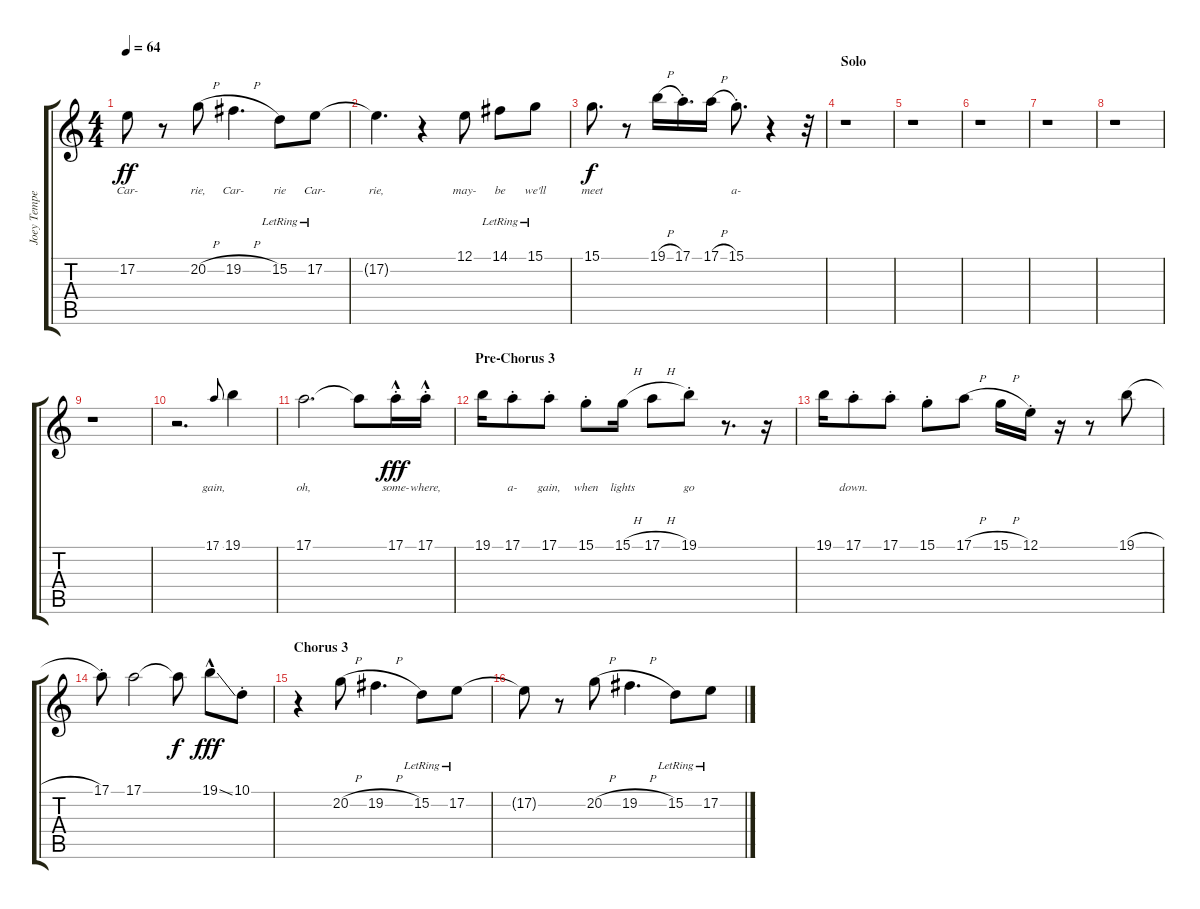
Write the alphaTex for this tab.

\track ("Joey Tempest" "Joey Tempe") {instrument englishhorn}
\staff {score tabs}
\tuning (E4 B3 G3 D3 A2 E2) {hide}
\ts (4 4)
\tempo 64
\clef g2
\ks c
17.2{t}.8{lyrics (0 "Car-") lyrics (1 "") lyrics (2 "") lyrics (3 "") lyrics (4 "") dy ff} r.8 20.2{h}.8{lyrics (0 "rie,") lyrics (1 "") lyrics (2 "") lyrics (3 "") lyrics (4 "")} 19.2{h}.4{d lyrics (0 "Car-") lyrics (1 "") lyrics (2 "") lyrics (3 "") lyrics (4 "")} 15.2{lr}.8{lyrics (0 "rie") lyrics (1 "") lyrics (2 "") lyrics (3 "") lyrics (4 "")} 17.2{lr}.8{lyrics (0 "Car-") lyrics (1 "") lyrics (2 "") lyrics (3 "") lyrics (4 "")} |
17.2{t}.4{d lyrics (0 "rie,") lyrics (1 "") lyrics (2 "") lyrics (3 "") lyrics (4 "")} r.4 12.1.8{lyrics (0 "may-") lyrics (1 "") lyrics (2 "") lyrics (3 "") lyrics (4 "")} 14.1{lr}.8{lyrics (0 "be") lyrics (1 "") lyrics (2 "") lyrics (3 "") lyrics (4 "")} 15.1{lr}.8{lyrics (0 "we'll") lyrics (1 "") lyrics (2 "") lyrics (3 "") lyrics (4 "")} |
15.1.8{d lyrics (0 "meet") lyrics (1 "") lyrics (2 "") lyrics (3 "") lyrics (4 "") dy f} r.8 19.1{h}.16{lyrics (0 "") lyrics (1 "") lyrics (2 "") lyrics (3 "") lyrics (4 "")} 17.1{st}.16{d lyrics (0 "") lyrics (1 "") lyrics (2 "") lyrics (3 "") lyrics (4 "")} 17.1{h}.16{lyrics (0 "") lyrics (1 "") lyrics (2 "") lyrics (3 "") lyrics (4 "")} 15.1{st}.8{d lyrics (0 "a-") lyrics (1 "") lyrics (2 "") lyrics (3 "") lyrics (4 "")} r.4 r.32 |
\section ("" "Solo")
r.1 |
r.1 |
r.1 |
r.1 |
r.1 |
r.1 |
r.2{d} 17.1.8{lyrics (0 "gain,") lyrics (1 "") lyrics (2 "") lyrics (3 "") lyrics (4 "") gr onbeat} 19.1.4{lyrics (0 "") lyrics (1 "") lyrics (2 "") lyrics (3 "") lyrics (4 "")} |
17.1.2{d lyrics (0 "oh,") lyrics (1 "") lyrics (2 "") lyrics (3 "") lyrics (4 "")} 17.1{t}.8{lyrics (0 "") lyrics (1 "") lyrics (2 "") lyrics (3 "") lyrics (4 "")} 17.1{hac st}.16{lyrics (0 "some-") lyrics (1 "") lyrics (2 "") lyrics (3 "") lyrics (4 "") dy fff} 17.1{hac st}.16{lyrics (0 "where,") lyrics (1 "") lyrics (2 "") lyrics (3 "") lyrics (4 "")} |
\section ("" "Pre-Chorus 3")
19.1.16{lyrics (0 "") lyrics (1 "") lyrics (2 "") lyrics (3 "") lyrics (4 "")} 17.1{st}.8{lyrics (0 "a-") lyrics (1 "") lyrics (2 "") lyrics (3 "") lyrics (4 "")} 17.1{st}.8{lyrics (0 "gain,") lyrics (1 "") lyrics (2 "") lyrics (3 "") lyrics (4 "")} 15.1{st}.8{lyrics (0 "when") lyrics (1 "") lyrics (2 "") lyrics (3 "") lyrics (4 "")} 15.1{h}.16{lyrics (0 "lights") lyrics (1 "") lyrics (2 "") lyrics (3 "") lyrics (4 "")} 17.1{h}.8{lyrics (0 "") lyrics (1 "") lyrics (2 "") lyrics (3 "") lyrics (4 "")} 19.1{st}.8{lyrics (0 "go") lyrics (1 "") lyrics (2 "") lyrics (3 "") lyrics (4 "")} r.8{d} r.16 |
19.1.16{lyrics (0 "") lyrics (1 "") lyrics (2 "") lyrics (3 "") lyrics (4 "")} 17.1{st}.8{lyrics (0 "down.") lyrics (1 "") lyrics (2 "") lyrics (3 "") lyrics (4 "")} 17.1{st}.8 15.1{st}.8 17.1{h}.8 15.1{h}.16 12.1{st}.16 r.16 r.8 19.1{h}.8 |
17.1{st}.8 17.1.2 17.1{t}.8{dy f} 19.1{ss hac}.8{dy fff} 10.1{st}.8 |
\section ("" "Chorus 3")
r.4 20.2{h}.8 19.2{h}.4{d} 15.2{lr}.8 17.2{lr}.8 |
17.2{t}.8 r.8 20.2{h}.8 19.2{h}.4{d} 15.2{lr}.8 17.2{lr}.8
